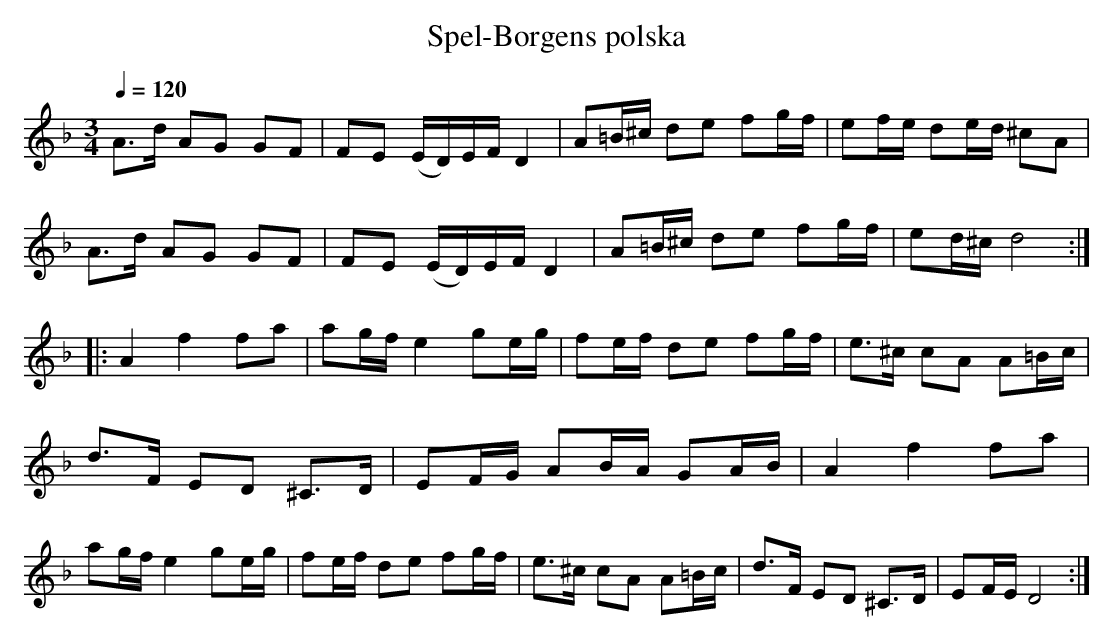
X:1
T:Spel-Borgens polska
Q:1/4=120
M:3/4
L:1/16
K:Dm
A3d A2G2 G2F2|F2E2 (ED)EF D4|A2=B^c d2e2 f2gf|e2fe d2ed ^c2A2|\
A3d A2G2 G2F2|F2E2 (ED)EF D4|A2=B^c d2e2 f2gf|e2d^c d8::\
A4 f4 f2a2|a2gf e4 g2eg|f2ef d2e2 f2gf|e3^c c2A2 A2=Bc|\
d3F E2D2 ^C3D|E2FG A2BA G2AB|A4 f4 f2a2|a2gf e4 g2eg|\
f2ef d2e2 f2gf|e3^c c2A2 A2=Bc|d3F E2D2 ^C3D|E2FE D8:|
